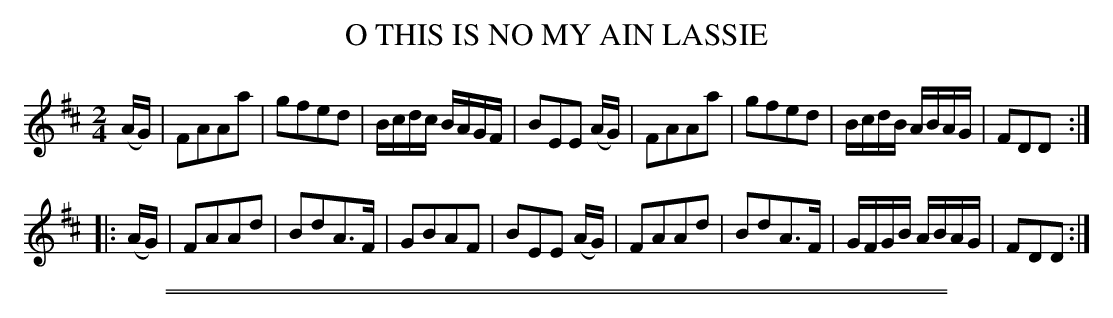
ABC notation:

X:1
T: O THIS IS NO MY AIN LASSIE
M: 2/4
L: 1/16
K: D
(AG) |\
F2A2A2a2 | g2f2e2d2 | Bcdc BAGF | B2E2E2 (AG) |\
F2A2A2a2 | g2f2e2d2 | BcdB ABAG | F2D2D2 :|
|: (AG) |\
F2A2A2d2 | B2d2A3F | G2B2A2F2 | B2E2E2 (AG) |\
F2A2A2d2 | B2d2A3F | GFGB ABAG | F2D2D2 :|
